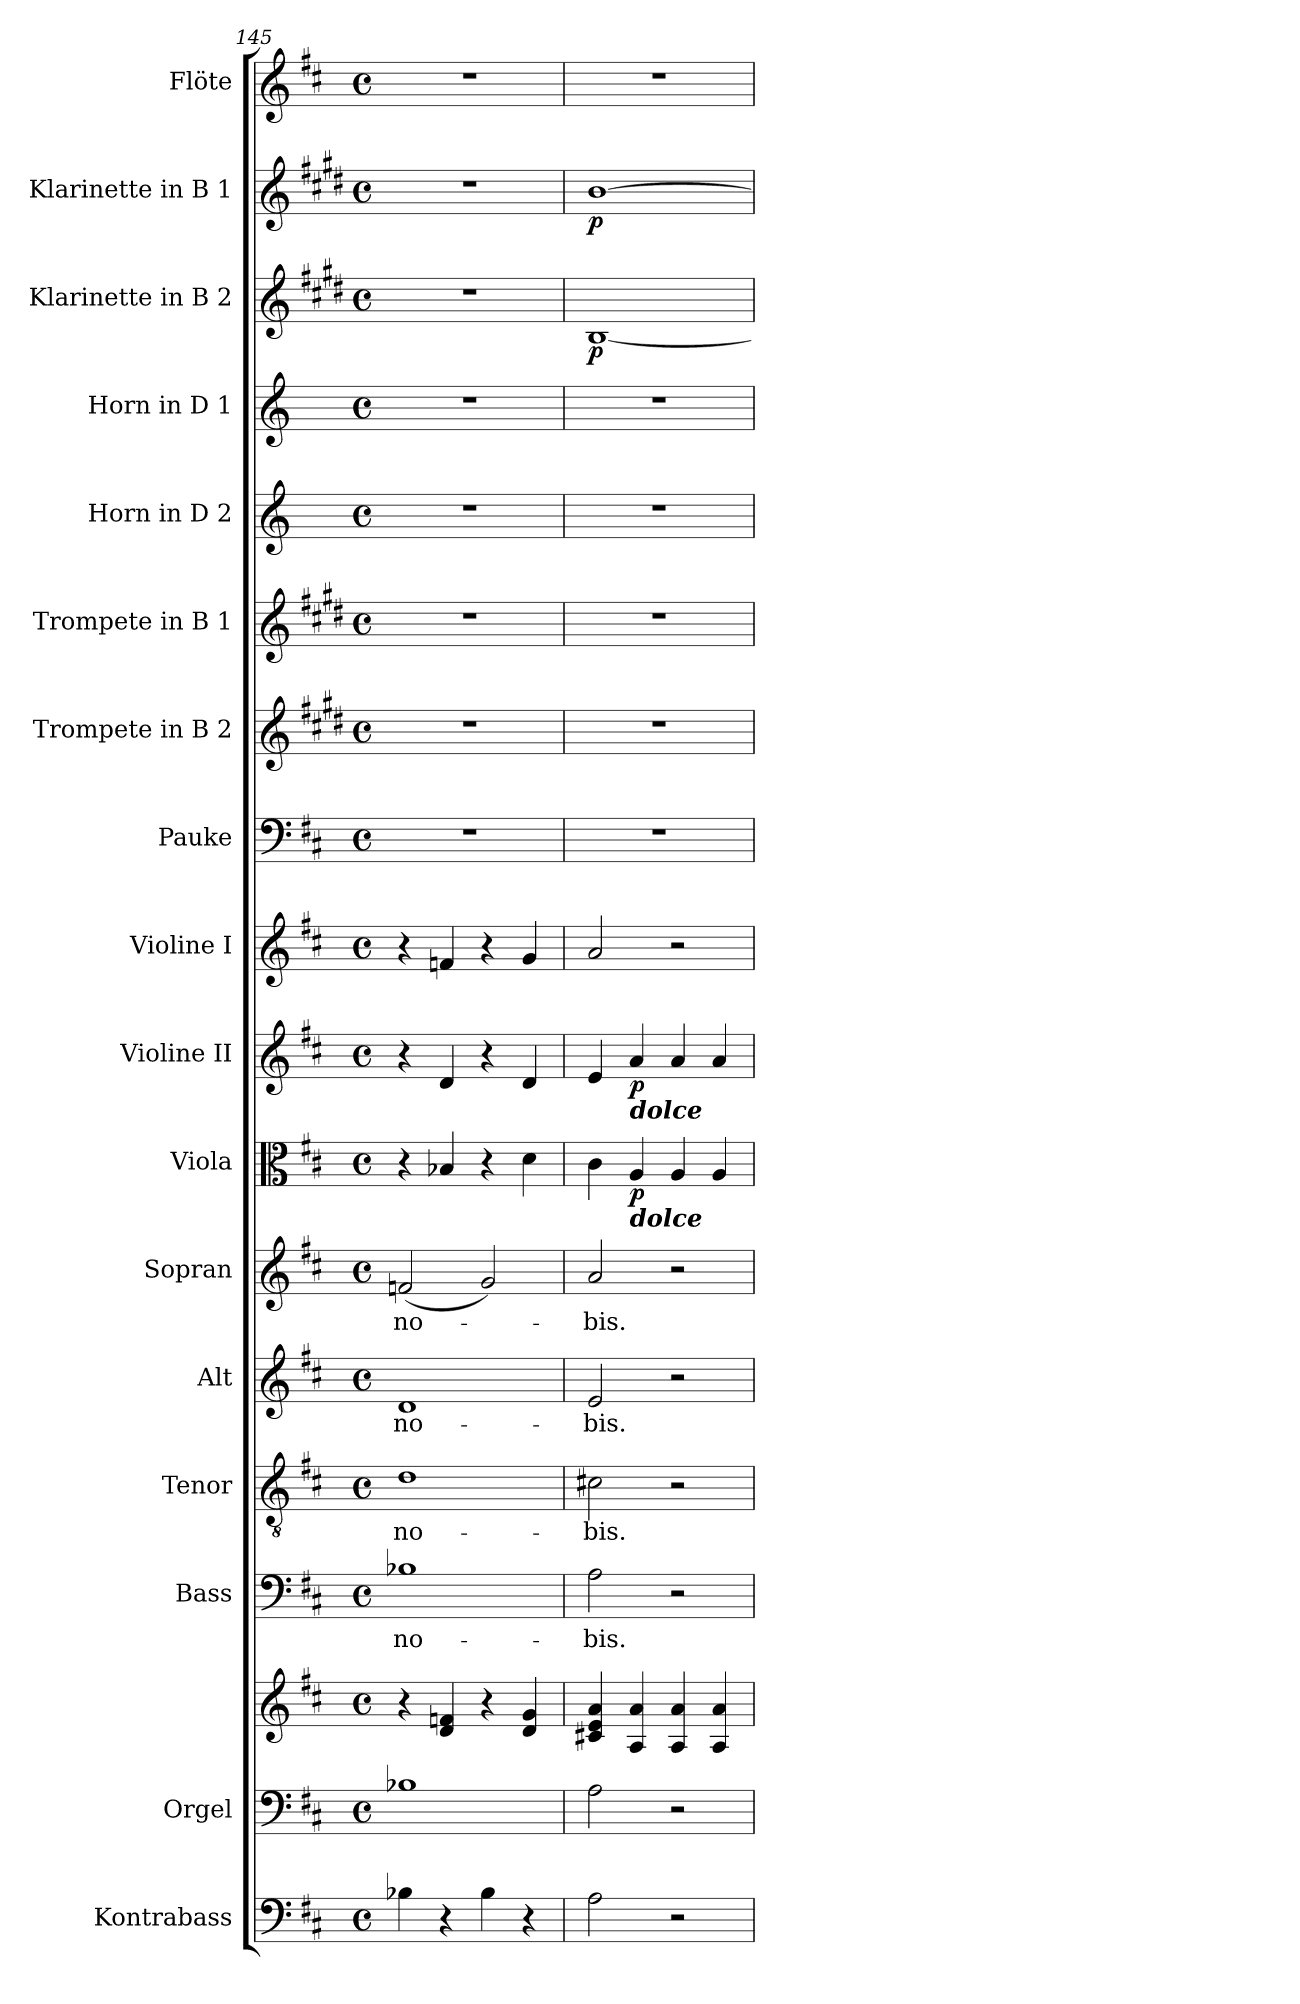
**kern	**kern	**kern	**kern	**text	**kern	**text	**kern	**text	**kern	**text	**kern	**dynam	**kern	**dynam	**kern	**kern	**kern	**kern	**kern	**kern	**kern	**dynam	**kern	**dynam	**kern
*part17	*part16	*part16	*part15	*part15	*part14	*part14	*part13	*part13	*part12	*part12	*part11	*part11	*part10	*part10	*part9	*part8	*part7	*part6	*part5	*part4	*part3	*part3	*part2	*part2	*part1
*staff18	*staff17	*staff16	*staff15	*staff15	*staff14	*staff14	*staff13	*staff13	*staff12	*staff12	*staff11	*staff11	*staff10	*staff10	*staff9	*staff8	*staff7	*staff6	*staff5	*staff4	*staff3	*staff3	*staff2	*staff2	*staff1
*I"Kontrabass	*I"Orgel	*	*I"Bass	*	*I"Tenor	*	*I"Alt	*	*I"Sopran	*	*I"Viola	*	*I"Violine II	*	*I"Violine I	*I"Pauke	*I"Trompete in B 2	*I"Trompete in B 1	*I"Horn in D 2	*I"Horn in D 1	*I"Klarinette in B 2	*	*I"Klarinette in B 1	*	*I"Flöte
*I'Kb.	*I'Org.	*	*I'B	*	*I'T	*	*I'A	*	*I'S	*	*I'Vla.	*	*I'Vl. II	*	*I'Vl. I	*I'Pk.	*I'Trp. 2	*I'Trp. 1	*I'Hrn. 2	*I'Hrn. 1	*I'Kl. 2	*	*I'Kl. 1	*	*I'Fl.
!!LO:PB:g=z
*clefF4	*clefF4	*clefG2	*clefF4	*	*clefGv2	*	*clefG2	*	*clefG2	*	*clefC3	*	*clefG2	*	*clefG2	*clefF4	*clefG2	*clefG2	*clefG2	*clefG2	*clefG2	*	*clefG2	*	*clefG2
*ITrd7c12	*	*	*	*	*	*	*	*	*	*	*	*	*	*	*	*	*ITrd1c2	*ITrd1c2	*ITrd-1c-2	*ITrd-1c-2	*ITrd1c2	*	*ITrd1c2	*	*
*k[f#c#]	*k[f#c#]	*k[f#c#]	*k[f#c#]	*	*k[f#c#]	*	*k[f#c#]	*	*k[f#c#]	*	*k[f#c#]	*	*k[f#c#]	*	*k[f#c#]	*k[f#c#]	*k[f#c#]	*k[f#c#]	*k[f#c#]	*k[f#c#]	*k[f#c#]	*	*k[f#c#]	*	*k[f#c#]
*D:	*D:	*D:	*D:	*	*D:	*	*D:	*	*D:	*	*D:	*	*D:	*	*D:	*D:	*D:	*D:	*D:	*D:	*D:	*	*D:	*	*D:
*M4/4	*M4/4	*M4/4	*M4/4	*	*M4/4	*	*M4/4	*	*M4/4	*	*M4/4	*	*M4/4	*	*M4/4	*M4/4	*M4/4	*M4/4	*M4/4	*M4/4	*M4/4	*	*M4/4	*	*M4/4
*met(c)	*met(c)	*met(c)	*met(c)	*	*met(c)	*	*met(c)	*	*met(c)	*	*met(c)	*	*met(c)	*	*met(c)	*met(c)	*met(c)	*met(c)	*met(c)	*met(c)	*met(c)	*	*met(c)	*	*met(c)
=145	=145	=145	=145	=145	=145	=145	=145	=145	=145	=145	=145	=145	=145	=145	=145	=145	=145	=145	=145	=145	=145	=145	=145	=145	=145
!	!	!	!	!LO:LY:b	!	!LO:LY:b	!	!LO:LY:b	!	!LO:LY:b	!	!	!	!	!	!	!	!	!	!	!	!	!	!	!
4BB-X\	1B-X	4r	1B-X	no-	1d	no-	1d	no-	(<2fn/	no-	4r	.	4r	.	4r	1r	1r	1r	1r	1r	1r	.	1r	.	1r
4r	.	4d/ 4fn/	.	.	.	.	.	.	.	.	4B-X/	.	4d/	.	4fn/	.	.	.	.	.	.	.	.	.	.
4BB-\	.	4r	.	.	.	.	.	.	2g/)	.	4r	.	4r	.	4r	.	.	.	.	.	.	.	.	.	.
4r	.	4d/ 4g/	.	.	.	.	.	.	.	.	4d\	.	4d/	.	4g/	.	.	.	.	.	.	.	.	.	.
=146	=146	=146	=146	=146	=146	=146	=146	=146	=146	=146	=146	=146	=146	=146	=146	=146	=146	=146	=146	=146	=146	=146	=146	=146	=146
!	!	!	!	!LO:LY:b	!	!LO:LY:b	!	!LO:LY:b	!	!LO:LY:b	!	!	!	!	!	!	!	!	!	!	!	!LO:DY:b	!	!LO:DY:b	!
2AA\	2A\	4c#X/ 4e/ 4a/	2A\	-bis.	2c#X\	-bis.	2e/	-bis.	2a/	-bis.	4c#\	.	4e/	.	2a/	1r	1r	1r	1r	1r	[1A	p	[1a	p	1r
!	!	!	!	!	!	!	!	!	!	!	!	!	!LO:TX:b:Bi:t=dolce	!	!	!	!	!	!	!	!	!	!	!	!
!	!	!	!	!	!	!	!	!	!	!	!LO:TX:b:Bi:t=dolce	!	!	!	!	!	!	!	!	!	!	!	!	!	!
!	!	!	!	!	!	!	!	!	!	!	!	!LO:DY:b	!	!LO:DY:b	!	!	!	!	!	!	!	!	!	!	!
.	.	4A/ 4a/	.	.	.	.	.	.	.	.	4A/	p	4a/	p	.	.	.	.	.	.	.	.	.	.	.
2r	2r	4A/ 4a/	2r	.	2r	.	2r	.	2r	.	4A/	.	4a/	.	2r	.	.	.	.	.	.	.	.	.	.
.	.	4A/ 4a/	.	.	.	.	.	.	.	.	4A/	.	4a/	.	.	.	.	.	.	.	.	.	.	.	.
=	=	=	=	=	=	=	=	=	=	=	=	=	=	=	=	=	=	=	=	=	=	=	=	=	=
*-	*-	*-	*-	*-	*-	*-	*-	*-	*-	*-	*-	*-	*-	*-	*-	*-	*-	*-	*-	*-	*-	*-	*-	*-	*-
